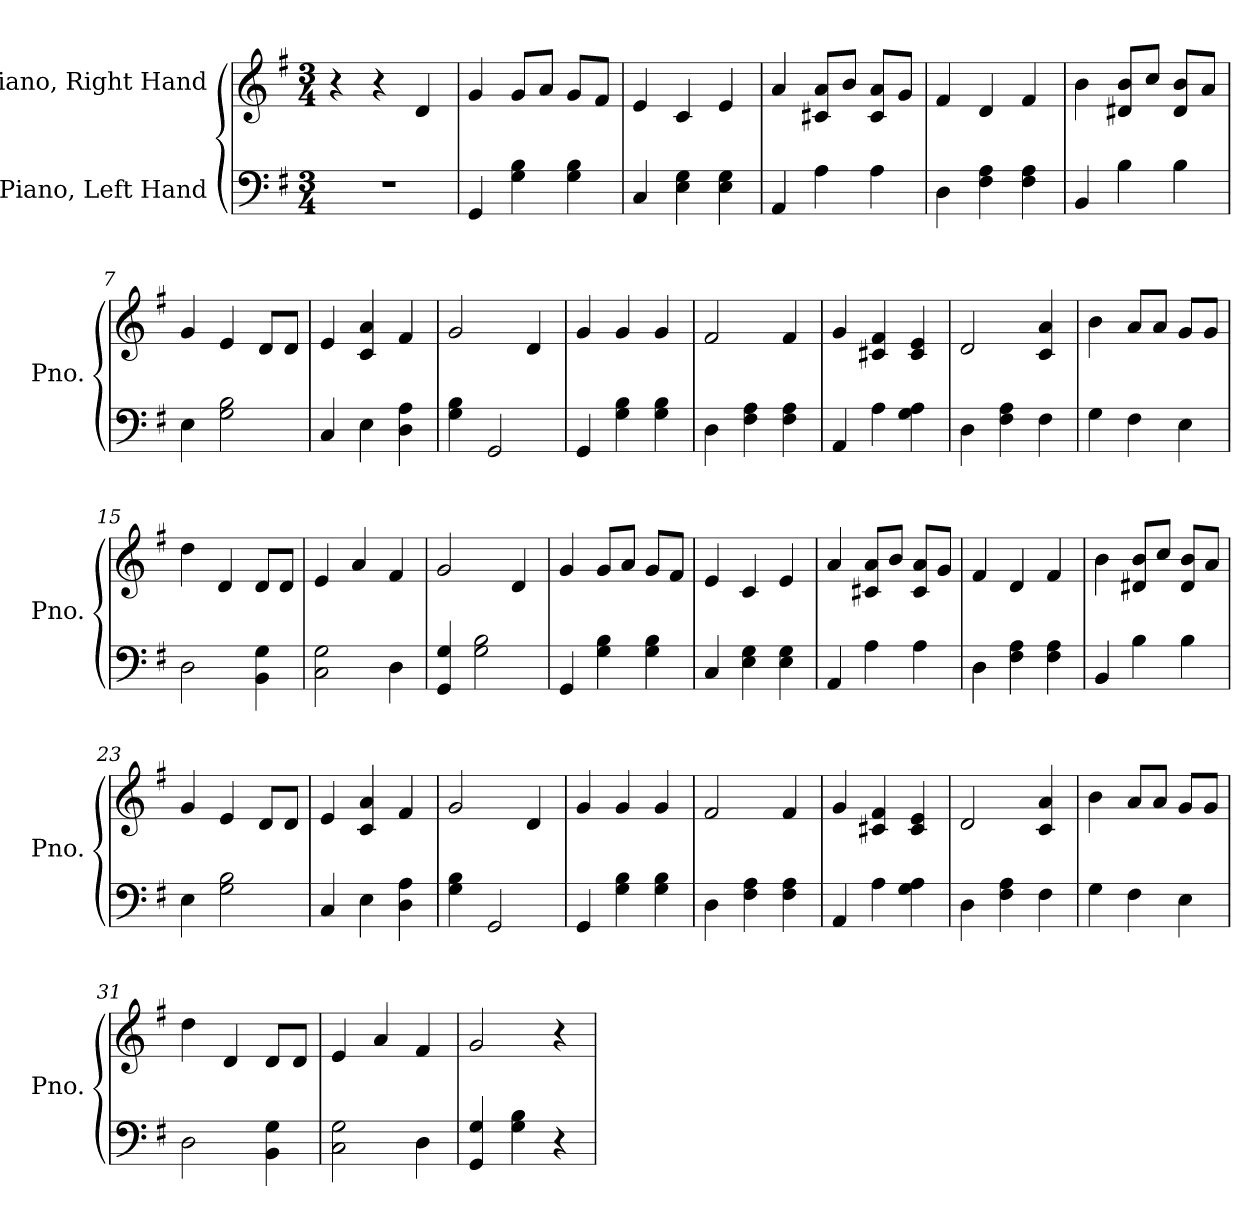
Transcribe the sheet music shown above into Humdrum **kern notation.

**kern	**kern
*part2	*part1
*staff2	*staff1
*I"Piano, Left Hand	*I"Piano, Right Hand
*I'Pno.	*I'Pno.
*clefF4	*clefG2
*k[f#]	*k[f#]
*M3/4	*M3/4
*MM120	*MM120
=1	=1
2.r	4r
.	4r
.	4d/
=2	=2
4GG/	4g/
4G\ 4B\	8g/L
.	8a/J
4G\ 4B\	8g/L
.	8f#/J
=3	=3
4C/	4e/
4E\ 4G\	4c/
4E\ 4G\	4e/
=4	=4
4AA/	4a/
4A\	8c#X/ 8a/L
.	8b/J
4A\	8c#/ 8a/L
.	8g/J
=5	=5
4D\	4f#/
4F#\ 4A\	4d/
4F#\ 4A\	4f#/
=6	=6
4BB/	4b\
4B\	8d#X/ 8b/L
.	8cc/J
4B\	8d#/ 8b/L
.	8a/J
=7	=7
4E\	4g/
2G\ 2B\	4e/
.	8d/L
.	8d/J
!!LO:LB:g=z
=8	=8
4C/	4e/
4E\	4c/ 4a/
4D\ 4A\	4f#/
=9	=9
4G\ 4B\	2g/
2GG/	.
.	4d/
=10	=10
4GG/	4g/
4G\ 4B\	4g/
4G\ 4B\	4g/
=11	=11
4D\	2f#/
4F#\ 4A\	.
4F#\ 4A\	4f#/
=12	=12
4AA/	4g/
4A\	4c#X/ 4f#/
4G\ 4A\	4c#/ 4e/
=13	=13
4D\	2d/
4F#\ 4A\	.
4F#\	4c/ 4a/
=14	=14
4G\	4b\
4F#\	8a/L
.	8a/J
4E\	8g/L
.	8g/J
=15	=15
2D\	4dd\
.	4d/
4BB\ 4G\	8d/L
.	8d/J
=16	=16
2C\ 2G\	4e/
.	4a/
4D\	4f#/
!!LO:LB:g=z
=17	=17
4GG/ 4G/	2g/
2G\ 2B\	.
.	4d/
=18	=18
4GG/	4g/
4G\ 4B\	8g/L
.	8a/J
4G\ 4B\	8g/L
.	8f#/J
=19	=19
4C/	4e/
4E\ 4G\	4c/
4E\ 4G\	4e/
=20	=20
4AA/	4a/
4A\	8c#X/ 8a/L
.	8b/J
4A\	8c#/ 8a/L
.	8g/J
=21	=21
4D\	4f#/
4F#\ 4A\	4d/
4F#\ 4A\	4f#/
=22	=22
4BB/	4b\
4B\	8d#X/ 8b/L
.	8cc/J
4B\	8d#/ 8b/L
.	8a/J
=23	=23
4E\	4g/
2G\ 2B\	4e/
.	8d/L
.	8d/J
=24	=24
4C/	4e/
4E\	4c/ 4a/
4D\ 4A\	4f#/
=25	=25
4G\ 4B\	2g/
2GG/	.
.	4d/
!!LO:LB:g=z
=26	=26
4GG/	4g/
4G\ 4B\	4g/
4G\ 4B\	4g/
=27	=27
4D\	2f#/
4F#\ 4A\	.
4F#\ 4A\	4f#/
=28	=28
4AA/	4g/
4A\	4c#X/ 4f#/
4G\ 4A\	4c#/ 4e/
=29	=29
4D\	2d/
4F#\ 4A\	.
4F#\	4c/ 4a/
=30	=30
4G\	4b\
4F#\	8a/L
.	8a/J
4E\	8g/L
.	8g/J
=31	=31
2D\	4dd\
.	4d/
4BB\ 4G\	8d/L
.	8d/J
=32	=32
2C\ 2G\	4e/
.	4a/
4D\	4f#/
=33	=33
4GG/ 4G/	2g/
4G\ 4B\	.
4r	4r
=	=
*-	*-
